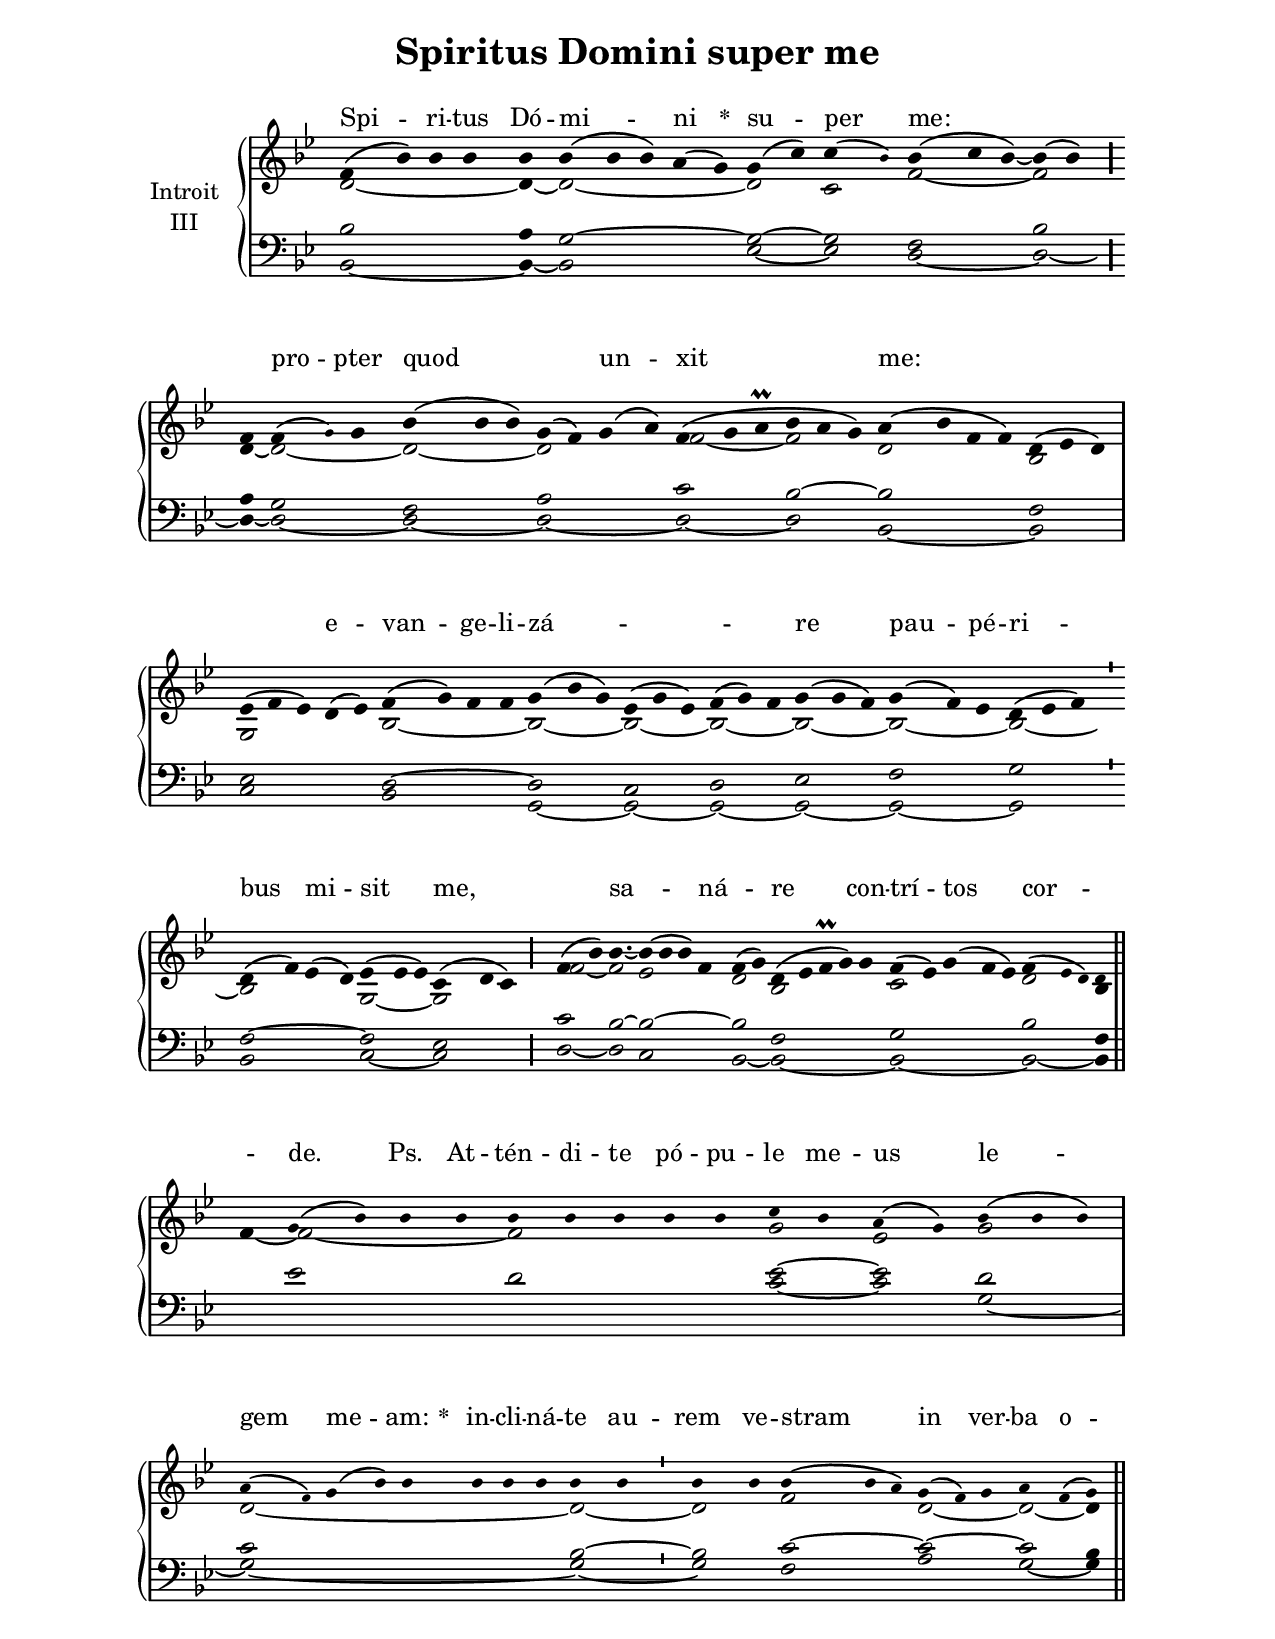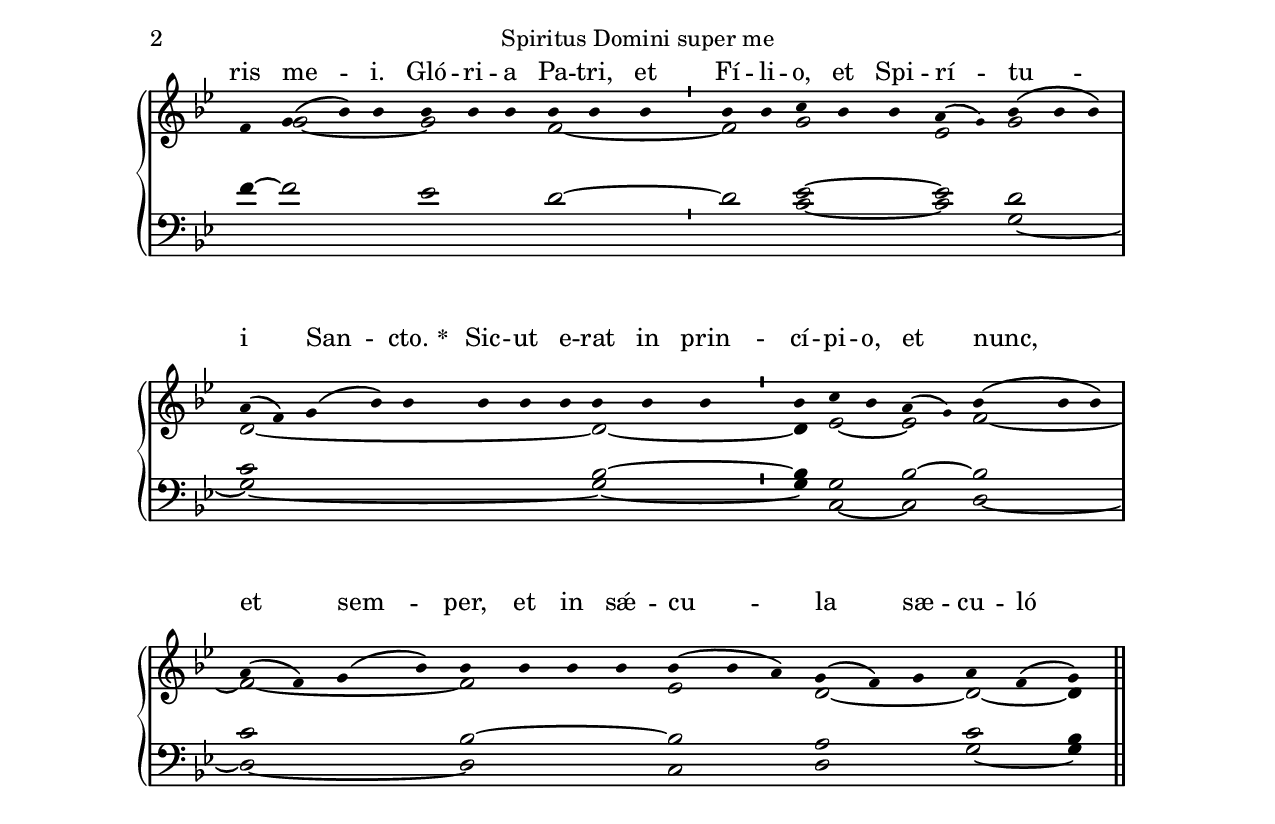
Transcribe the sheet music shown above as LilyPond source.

\version "2.18"
\include "gregorian.ly"
\include "noh2.ily"


%Page reference: page iii.289
%(volume.page)

global = {
 \key g \minor
 \cadenzaOn 
}

\header {
  title = \markup \center-column {"Spiritus Domini super me" \vspace #1 }
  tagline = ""
  composer = ""
}

\paper {
 #(include-special-characters)
  oddHeaderMarkup = \markup \fill-line {
    \line {}
    \center-column {
      \on-the-fly #first-page     " "
      \on-the-fly #not-first-page "Spiritus Domini super me"
    }
    \line { \on-the-fly #print-page-number-check-first \fromproperty #'page:page-number-string }
  }
  evenHeaderMarkup = \markup \fill-line {
    \line { \on-the-fly #print-page-number-check-first \fromproperty #'page:page-number-string }
    \center-column { "Spiritus Domini super me" }
    \line {}
  }
}

chantText = \lyricmode {
Spi -- ri -- tus Dó -- mi -- ni 
\set stanza = " * " su -- per me: _ 
pro -- pter quod _ un -- xit me: _ _ 
e -- van -- ge -- li -- zá -- _ _ _ re pau -- pé -- ri -- bus mi -- sit me, _ 
sa -- ná -- _ re con -- trí -- tos cor -- _ _ de. Ps. 
At -- tén -- di -- te pó -- pu -- le me -- us le -- gem me -- am: 
\set stanza = " * " 
in -- cli -- ná -- te au -- rem ve -- stram in ver -- ba o -- ris me -- i. 
Gló -- ri -- a Pa -- tri, et Fí -- li -- o, et Spi -- rí -- tu -- i San -- cto. 
\set stanza = " * " 
Sic -- ut e -- rat in prin -- cí -- pi -- o, et nunc, et sem -- per, 
et in sǽ -- cu -- la sæ -- cu -- ló -- rum. A -- men. }

chantMusic = {
\tieDown   f'4 ( bes'4) bes'4 bes'4 bes'4 bes'4 ( bes'4 bes'4) a'4 ( g'4)  g'4 ( c''4) c''4 ( \once \tweak #'font-size #-4 bes' ) bes'4 ( c''4 bes'4) ~ bes'4 ( bes'4) \divisioMaior
 f'4 f'4 ( \once \tweak #'font-size #-4 g' ) g'4 bes'4 ( bes'4 bes'4) g'4 ( f'4) g'4 ( a'4) f'4 ( g'4 a'\prall bes'4 a'4 g'4) a'4 ( bes'4 f'4 f'4) d'4 ( ees'4 d'4) \divisioMaxima
 ees'4 ( f'4 ees'4) d'4 ( ees'4) f'4 ( g'4) f'4 f'4 g'4 ( bes'4 g'4) ees'4 ( g'4 ees'4) f'4 ( g'4) f'4 g'4 ( g'4 f'4) g'4 ( f'4) ees'4 d'4 ( ees'4 f'4) \divisioMinima
 d'4 ( f'4) ees'4 ( d'4) ees'4 ( ees'4 ees'4) c'4 ( d'4 c'4) \divisioMaior
 f'4 ( bes'4) bes'4. ~ bes'4 ( bes'4 bes'4) f'4 f'4 ( g'4) d'4 ( ees'4 f'\prall g'4) g'4 f'4 ( ees'4) g'4 ( f'4 ees'4) f'4 ( \tiny ees' d' 4) d'4 \finalis
 f'4 g'4 ( bes'4) bes'4 bes'4 bes'4 bes'4 bes'4 bes'4 bes'4 c''4 bes'4 a'4 ( g'4) bes'4 ( bes'4 bes'4) \divisioMaxima
 a'4 ( \once \tweak #'font-size #-4 f' ) g'4 ( bes'4) bes'4 bes'4 bes'4 bes'4 bes'4 bes'4 \divisioMinima
 bes'4 bes'4 bes'4 ( bes'4 a'4) g'4 ( f'4) g'4 a'4 f'4 ( g'4) \finalis
  f'4 g'4 ( bes'4) bes'4 bes'4 bes'4 bes'4 bes'4 bes'4 bes'4 \divisioMinima
 bes'4 bes'4 c''4 bes'4 bes'4 a'4 ( \once \tweak #'font-size #-4 g' ) bes'4 ( bes'4 bes'4) \divisioMaxima
 a'4 ( f'4) g'4 ( bes'4) bes'4 bes'4 bes'4 bes'4 bes'4 bes'4 bes'4 \divisioMinima
 bes'4 c''4 bes'4 a'4 ( \once \tweak #'font-size #-4 g' ) bes'4 ( bes'4 bes'4) \divisioMaxima
 a'4 ( f'4) g'4 ( bes'4) bes'4 bes'4 bes'4 bes'4 bes'4 ( bes'4 a'4) g'4 ( f'4) g'4 a'4 f'4 ( g'4) \finalis

}

altoMusic = {
d'2*4/2 ~ d'4 ~ d'2*5/2 ~ d'2 c'2 f'2*3/2 ~ f'2 \divisioMaior
d'4 ~ d'2*3/2 ~ d'2*3/2 ~ d'2*4/2 f'2*3/2 ~ f'2*3/2 d'2*4/2 bes2*3/2 \divisioMaxima
g2*5/2 bes2*4/2 ~ bes2*3/2 ~ bes2*3/2 ~ bes2*3/2 ~ bes2*3/2 ~ bes2*3/2 ~ bes2*3/2 ~ \divisioMinima
bes2*4/2 g2*3/2 ~ g2*3/2 \divisioMaior
f'2 ~ f'2*3/4 ees'2*4/2 d'2 bes2*5/2 c'2*5/2 d'2*3/2 bes4 \finalis
f'4 ~ f'2*4/2 ~ f'2*5/2 g'2 ees'2 g'2*3/2 \divisioMaxima
d'2*8/2 ~ d'2 ~ \divisioMinima
d'2 f'2*3/2 d'2*3/2 ~ d'2 ~ d'4 r4 g'2*3/2 ~ g'2*3/2 f'2*3/2 ~ \divisioMinima
f'2 g'2*3/2 ees'2 g'2*3/2 \divisioMaxima
d'2*8/2 ~ d'2*3/2 ~ \divisioMinima
d'4 ees'2 ~ ees'2 f'2*3/2 ~ \divisioMaxima
f'2*4/2 ~ f'2*4/2 ees'2*3/2 d'2*3/2 ~ d'2 ~ d'4 \finalis
}

tenorMusic = {
bes2*4/2 a4 g2*5/2 ~ g2 ~ g2 f2*3/2 bes2 \divisioMaior
a4 g2*3/2 f2*3/2 a2*4/2 c'2*3/2 bes2*3/2 ~ bes2*4/2 f2*3/2 \divisioMaxima
ees2*5/2 d2*4/2 ~ d2*3/2 c2*3/2 d2*3/2 ees2*3/2 f2*3/2 g2*3/2 \divisioMinima
f2*4/2 ~ f2*3/2 ees2*3/2 \divisioMaior
c'2 bes2*3/4 ~ bes2*4/2 ~ bes2 f2*5/2 g2*5/2 bes2*3/2 f4 \finalis
r4 ees'2*4/2 d'2*5/2 ees'2 ~ ees'2 d'2*3/2 \divisioMaxima
c'2*8/2 bes2 ~ \divisioMinima
bes2 c'2*3/2 ~ c'2*3/2 ~ c'2 bes4 f'4 ~ f'2*3/2 ees'2*3/2 d'2*3/2 ~ \divisioMinima
d'2 ees'2*3/2 ~ ees'2 d'2*3/2 \divisioMaxima
c'2*8/2 bes2*3/2 ~ \divisioMinima
bes4 g2 bes2 ~ bes2*3/2 \divisioMaxima
c'2*4/2 bes2*4/2 ~ bes2*3/2 a2*3/2 c'2 bes4 \finalis
}

bassMusic = {
bes,2*4/2 ~ bes,4 ~ bes,2*5/2 ees2 ~ ees2 d2*3/2 ~ d2 ~ \divisioMaior
d4 ~ d2*3/2 ~ d2*3/2 ~ d2*4/2 ~ d2*3/2 ~ d2*3/2 bes,2*4/2 ~ bes,2*3/2 \divisioMaxima
c2*5/2 bes,2*4/2 g,2*3/2 ~ g,2*3/2 ~ g,2*3/2 ~ g,2*3/2 ~ g,2*3/2 ~ g,2*3/2 \divisioMinima
bes,2*4/2 c2*3/2 ~ c2*3/2 \divisioMaior
d2 ~ d2*3/4 c2*4/2 bes,2 ~ bes,2*5/2 ~ bes,2*5/2 ~ bes,2*3/2 ~ bes,4 \finalis
r2*10/2 c'2 ~ c'2 g2*3/2 ~ \divisioMaxima
g2*8/2 ~ g2 ~ \divisioMinima
g2 f2*3/2 a2*3/2 g2 ~ g4 r2*12/2 c'2*3/2 ~ c'2 g2*3/2 ~ \divisioMaxima
g2*8/2 ~ g2*3/2 ~ \divisioMinima
g4 c2 ~ c2 d2*3/2 ~ \divisioMaxima
d2*4/2 ~ d2*4/2 c2*3/2 d2*3/2 g2 ~ g4 \finalis
}

voiceLines = {
\voiceLineStyle


}

\score{
  <<
    \new GrandStaff <<
      \set GrandStaff.autoBeaming = ##f
      \set GrandStaff.instrumentName = \markup \center-column {
        "Introit"
        "III"
      }
      \new Staff = up <<
        \new Voice = "chant" {
          \voiceOne \global \chantMusic
        }
        \new Voice {
          \voiceTwo \global \altoMusic
        }
      >>

      \new Staff = down <<
        \clef bass
        \new Voice {
          \voiceOne \global \tenorMusic
        }
        \new Voice {
          \voiceTwo \global \bassMusic
        }
	\new Voice {
        \voiceThree \global \voiceLines
        }
      >>
    >>
    \new Lyrics \lyricsto chant {
      \chantText
    }
  >>
  \layout{
  }
  \midi{
    \tempo 4 = 125
  }
}
